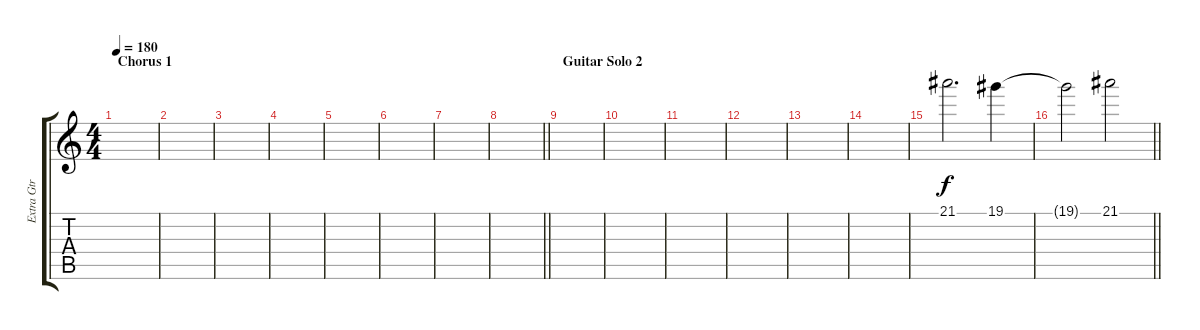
\track ("Extra Gtr" "Extra Gtr") {instrument distortionguitar}
\staff {score tabs}
\tuning (Db4 Ab3 E3 B2 Gb2 Db2) {hide}
\ts (4 4)
\section ("" "Chorus 1")
\tempo 180
\clef g2
\ks c
|
|
|
|
|
|
|
\barLineRight lightlight
|
\section ("" "Guitar Solo 2")
|
|
|
|
|
|
21.1.2{d} 19.1.4 |
\barLineRight lightlight
19.1{t}.2 21.1.2
